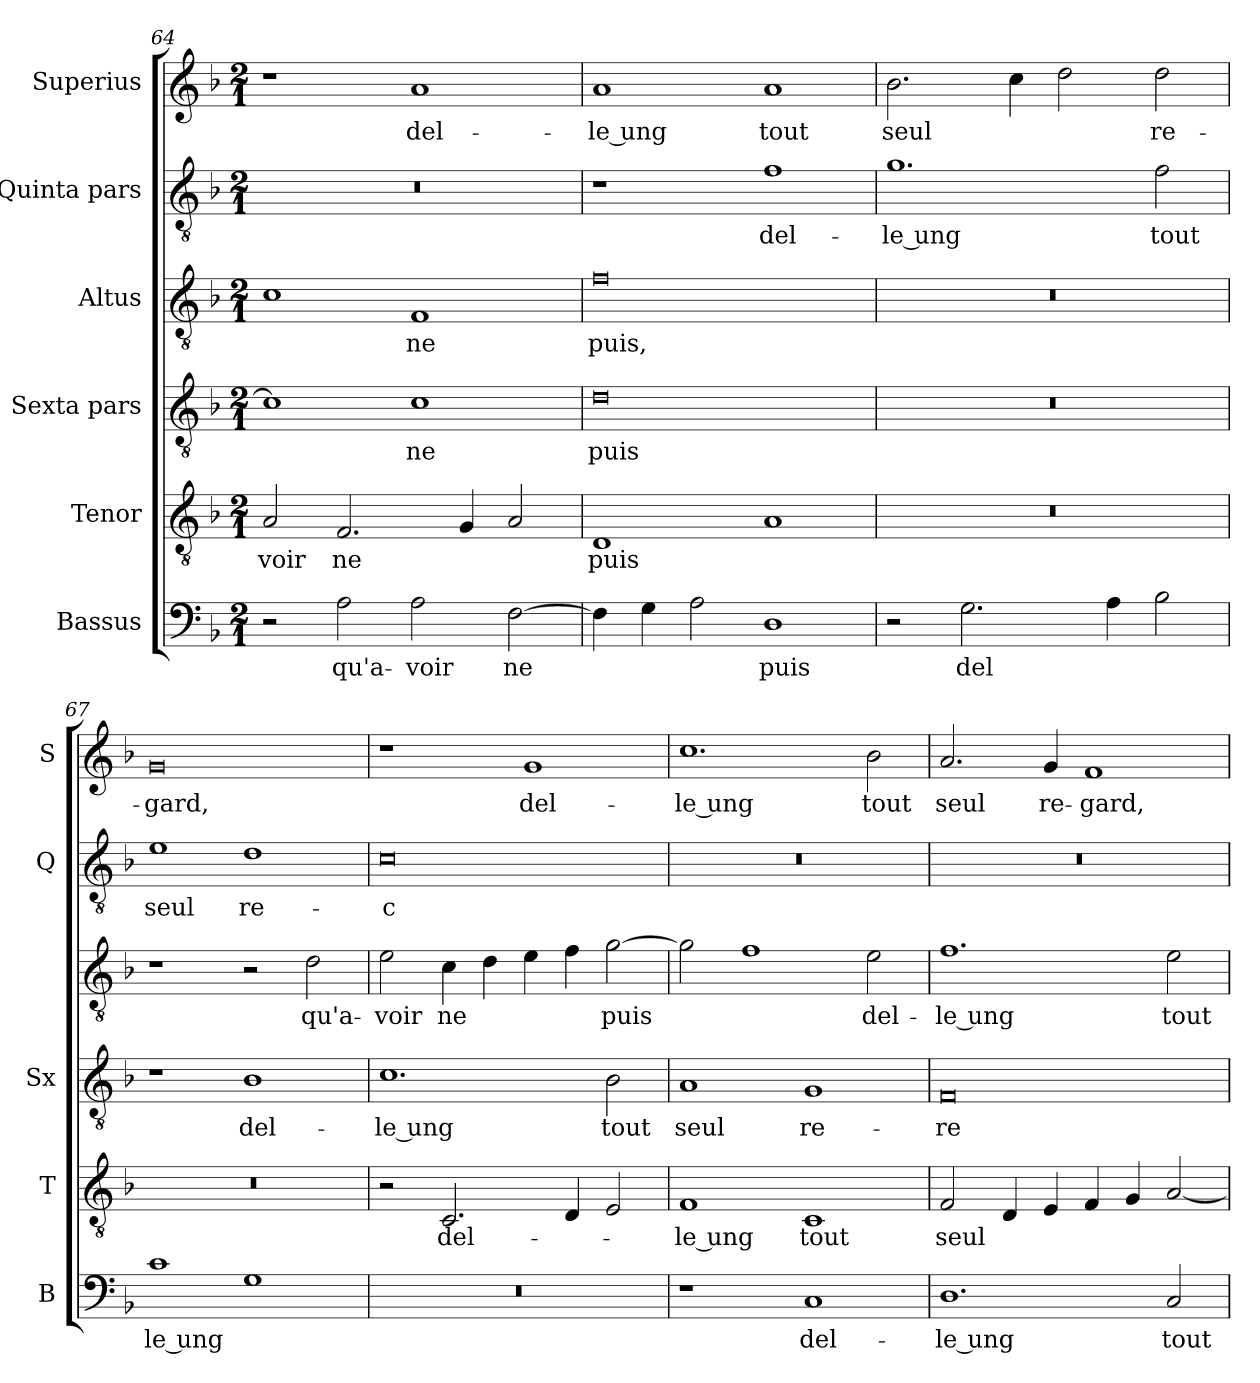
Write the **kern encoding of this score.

**kern	**text	**kern	**text	**kern	**text	**kern	**text	**kern	**text	**kern	**text
*part6	*part6	*part5	*part5	*part4	*part4	*part3	*part3	*part2	*part2	*part1	*part1
*staff6	*staff6	*staff5	*staff5	*staff4	*staff4	*staff3	*staff3	*staff2	*staff2	*staff1	*staff1
*I"Bassus	*	*I"Tenor	*	*I"Sexta pars	*	*I"Altus	*	*I"Quinta pars	*	*I"Superius	*
*I'B	*	*I'T	*	*I'Sx	*	*	*	*I'Q	*	*I'S	*
*clefF4	*	*clefGv2	*	*clefGv2	*	*clefGv2	*	*clefGv2	*	*clefG2	*
*k[b-]	*	*k[b-]	*	*k[b-]	*	*k[b-]	*	*k[b-]	*	*k[b-]	*
*M2/1	*	*M2/1	*	*M2/1	*	*M2/1	*	*M2/1	*	*M2/1	*
=64	=64	=64	=64	=64	=64	=64	=64	=64	=64	=64	=64
2r	.	2A/	-voir	1c]	.	1c	.	0r	.	1r	.
2A\	qu'a-	2.F/	ne	.	.	.	.	.	.	.	.
2A\	-voir	.	.	1c	ne	1F	ne	.	.	1a	del-
.	.	4G/	.	.	.	.	.	.	.	.	.
[2F\	ne	2A/	.	.	.	.	.	.	.	.	.
=65	=65	=65	=65	=65	=65	=65	=65	=65	=65	=65	=65
4F\]	.	1D	puis	0d	puis	0f	puis,	1r	.	1a	-le ung
4G\	.	.	.	.	.	.	.	.	.	.	.
2A\	.	.	.	.	.	.	.	.	.	.	.
1D	puis	1A	.	.	.	.	.	1f	del-	1a	tout
=66	=66	=66	=66	=66	=66	=66	=66	=66	=66	=66	=66
2r	.	0r	.	0r	.	0r	.	1.g	-le ung	2.b-\	seul
2.G\	del	.	.	.	.	.	.	.	.	.	.
.	.	.	.	.	.	.	.	.	.	4cc\	.
.	.	.	.	.	.	.	.	.	.	2dd\	.
4A\	.	.	.	.	.	.	.	.	.	.	.
2B-\	.	.	.	.	.	.	.	2f\	tout	2dd\	re-
=67	=67	=67	=67	=67	=67	=67	=67	=67	=67	=67	=67
1c	-le ung	0r	.	1r	.	1r	.	1e	seul	0g	-gard,
1G	.	.	.	1B-	del-	2r	.	1d	re-	.	.
.	.	.	.	.	.	2d\	qu'a-	.	.	.	.
=68	=68	=68	=68	=68	=68	=68	=68	=68	=68	=68	=68
0r	.	2r	.	1.c	-le ung	2e\	-voir	0c	c	1r	.
.	.	2.C/	del-	.	.	4c\	ne	.	.	.	.
.	.	.	.	.	.	4d\	.	.	.	.	.
.	.	.	.	.	.	4e\	.	.	.	1g	del-
.	.	4D/	.	.	.	4f\	.	.	.	.	.
.	.	2E/	.	2B-\	tout	[2g\	puis	.	.	.	.
=69	=69	=69	=69	=69	=69	=69	=69	=69	=69	=69	=69
1r	.	1F	-le ung	1A	seul	2g\]	.	0r	.	1.cc	-le ung
.	.	.	.	.	.	1f	.	.	.	.	.
1C	del-	1C	tout	1G	re-	.	.	.	.	.	.
.	.	.	.	.	.	2e\	del-	.	.	2b-\	tout
=70	=70	=70	=70	=70	=70	=70	=70	=70	=70	=70	=70
1.D	-le ung	2F/	seul	0F	re-	1.f	-le ung	0r	.	2.a/	seul
.	.	4D/	.	.	.	.	.	.	.	.	.
.	.	4E/	.	.	.	.	.	.	.	4g/	re-
.	.	4F/	.	.	.	.	.	.	.	1f	-gard,
.	.	4G/	.	.	.	.	.	.	.	.	.
2C/	tout	[2A/	.	.	.	2e\	tout	.	.	.	.
=	=	=	=	=	=	=	=	=	=	=	=
*-	*-	*-	*-	*-	*-	*-	*-	*-	*-	*-	*-
